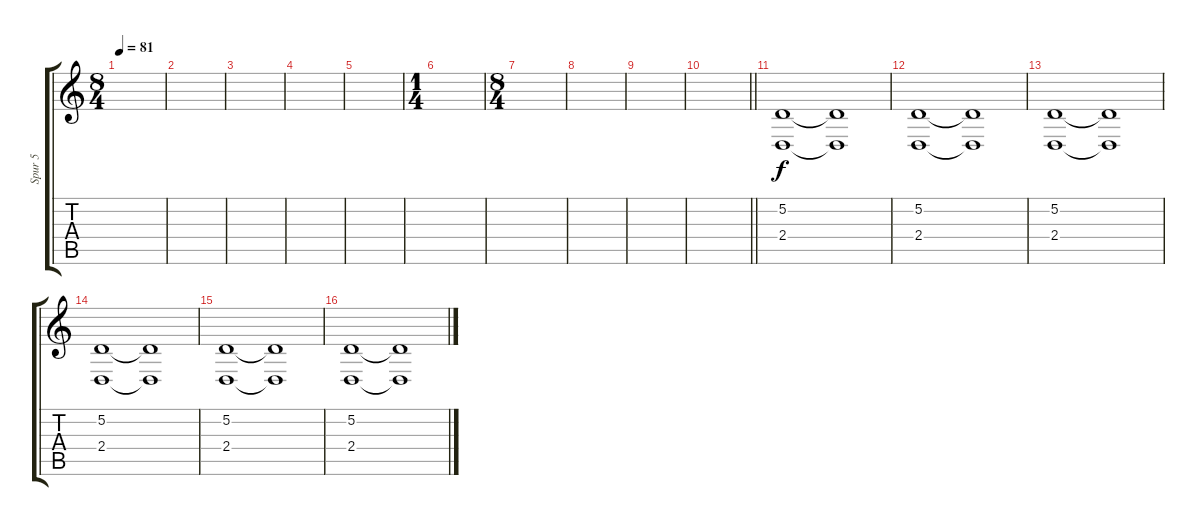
\track ("Spur 5" "Spur 5") {instrument drawbarorgan}
\staff {score tabs}
\tuning (D4 A3 F3 C3 G2 D2) {hide}
\ts (8 4)
\tempo 81
\clef g2
\ks c
|
|
|
|
|
\ts (1 4)
|
\ts (8 4)
|
|
|
\barLineRight lightlight
|
\section ("" "")
(5.2 2.4).1 (5.2{t} 2.4{t}).1 |
(5.2 2.4).1 (5.2{t} 2.4{t}).1 |
(5.2 2.4).1 (5.2{t} 2.4{t}).1 |
(5.2 2.4).1 (5.2{t} 2.4{t}).1 |
(5.2 2.4).1 (5.2{t} 2.4{t}).1 |
(5.2 2.4).1 (5.2{t} 2.4{t}).1
